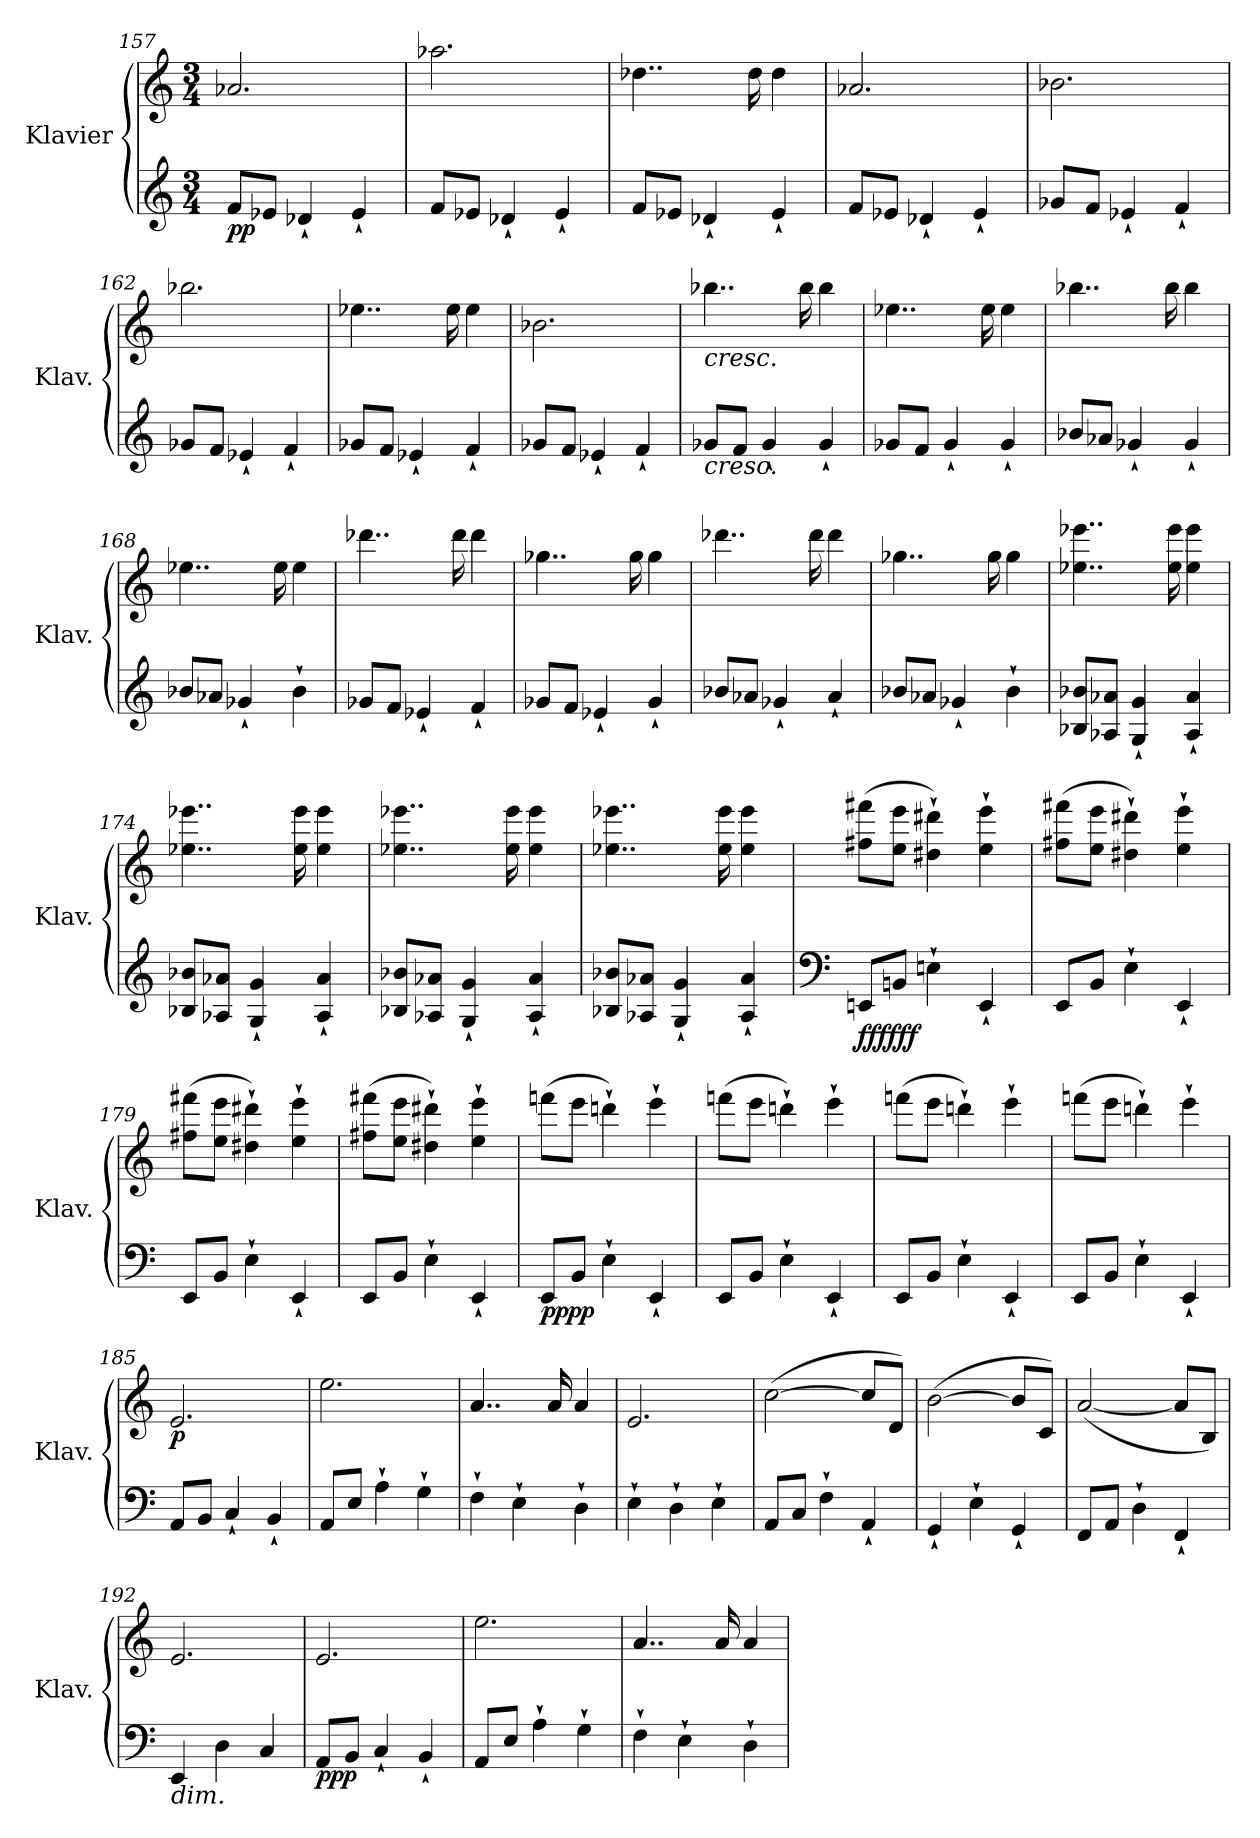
**kern	**kern	**dynam
*part1	*part1	*part1
*staff2	*staff1	*staff1/2
*I"Klavier	*	*
*I'Klav.	*	*
*clefG2	*clefG2	*
*k[]	*k[]	*
*M3/4	*M3/4	*
=157	=157	=157
!	!	!LO:DY:b=2
!	!	!LO:DY:n=1:b
8f/L	2.a-X/	p p
8e-X/J	.	.
4d-X`/	.	.
4e-`/	.	.
=158	=158	=158
8f/L	2.aa-X\	.
8e-X/J	.	.
4d-X`/	.	.
4e-`/	.	.
=159	=159	=159
8f/L	4..dd-X\	.
8e-X/J	.	.
4d-X`/	.	.
.	16dd-\	.
4e-`/	4dd-\	.
=160	=160	=160
8f/L	2.a-X/	.
8e-X/J	.	.
4d-X`/	.	.
4e-`/	.	.
=161	=161	=161
8g-X/L	2.b-X\	.
8f/J	.	.
4e-X`/	.	.
4f`/	.	.
=162	=162	=162
8g-X/L	2.bb-X\	.
8f/J	.	.
4e-X`/	.	.
4f`/	.	.
!!LO:LB:g=z
=163	=163	=163
8g-X/L	4..ee-X\	.
8f/J	.	.
4e-X`/	.	.
.	16ee-\	.
4f`/	4ee-\	.
=164	=164	=164
8g-X/L	2.b-X\	.
8f/J	.	.
4e-X`/	.	.
4f`/	.	.
=165	=165	=165
!	!LO:TX:b:i:t=cresc.	!
!LO:TX:b:i:t=cresc.	!	!
8g-X/L	4..bb-X\	.
8f/J	.	.
4g-`/	.	.
.	16bb-\	.
4g-`/	4bb-\	.
=166	=166	=166
8g-X/L	4..ee-X\	.
8f/J	.	.
4g-`/	.	.
.	16ee-\	.
4g-`/	4ee-\	.
=167	=167	=167
8b-X/L	4..bb-X\	.
8a-X/J	.	.
4g-X`/	.	.
.	16bb-\	.
4g-`/	4bb-\	.
=168	=168	=168
8b-X/L	4..ee-X\	.
8a-X/J	.	.
4g-X`/	.	.
.	16ee-\	.
4b-`\	4ee-\	.
=169	=169	=169
8g-X/L	4..ddd-X\	.
8f/J	.	.
4e-X`/	.	.
.	16ddd-\	.
4f`/	4ddd-\	.
!!LO:LB:g=z
=170	=170	=170
8g-X/L	4..gg-X\	.
8f/J	.	.
4e-X`/	.	.
.	16gg-\	.
4g-`/	4gg-\	.
=171	=171	=171
8b-X/L	4..ddd-X\	.
8a-X/J	.	.
4g-X`/	.	.
.	16ddd-\	.
4a-`/	4ddd-\	.
=172	=172	=172
8b-X/L	4..gg-X\	.
8a-X/J	.	.
4g-X`/	.	.
.	16gg-\	.
4b-`\	4gg-\	.
=173	=173	=173
8B-X/ 8b-X/L	4..ee-X\ 4..eee-X\	.
8A-X/ 8a-X/J	.	.
4G/` 4g/`	.	.
.	16ee-\ 16eee-\	.
4A-/` 4a-/`	4ee-\ 4eee-\	.
=174	=174	=174
8B-X/ 8b-X/L	4..ee-X\ 4..eee-X\	.
8A-X/ 8a-X/J	.	.
4G/` 4g/`	.	.
.	16ee-\ 16eee-\	.
4A-/` 4a-/`	4ee-\ 4eee-\	.
=175	=175	=175
8B-X/ 8b-X/L	4..ee-X\ 4..eee-X\	.
8A-X/ 8a-X/J	.	.
4G/` 4g/`	.	.
.	16ee-\ 16eee-\	.
4A-/` 4a-/`	4ee-\ 4eee-\	.
!!LO:PB:g=z
=176	=176	=176
8B-X/ 8b-X/L	4..ee-X\ 4..eee-X\	.
8A-X/ 8a-X/J	.	.
4G/` 4g/`	.	.
.	16ee-\ 16eee-\	.
4A-/` 4a-/`	4ee-\ 4eee-\	.
=177	=177	=177
*clefF4	*	*
!	!	!LO:DY:b=2
!	!	!LO:DY:n=1:b
!	!	!LO:DY:n=2:b
8EEn/L	(>8ff#X\ 8fff#X\L	ff ff ff
8BBn/J	8ee\ 8eee\J	.
4En`\	4dd#X\` 4ddd#X\`)	.
4EE`/	4ee\` 4eee\`	.
=178	=178	=178
8EE/L	(>8ff#X\ 8fff#X\L	.
8BB/J	8ee\ 8eee\J	.
4E`\	4dd#X\` 4ddd#X\`)	.
4EE`/	4ee\` 4eee\`	.
=179	=179	=179
8EE/L	(>8ff#X\ 8fff#X\L	.
8BB/J	8ee\ 8eee\J	.
4E`\	4dd#X\` 4ddd#X\`)	.
4EE`/	4ee\` 4eee\`	.
=180	=180	=180
8EE/L	(>8ff#X\ 8fff#X\L	.
8BB/J	8ee\ 8eee\J	.
4E`\	4dd#X\` 4ddd#X\`)	.
4EE`/	4ee\` 4eee\`	.
=181	=181	=181
!	!	!LO:DY:b=2
!	!	!LO:DY:n=1:b
8EE/L	(>8fffn\L	pp pp
8BB/J	8eee\J	.
4E`\	4dddn`\)	.
4EE`/	4eee`\	.
!!LO:LB:g=z
=182	=182	=182
8EE/L	(>8fffn\L	.
8BB/J	8eee\J	.
4E`\	4dddn`\)	.
4EE`/	4eee`\	.
=183	=183	=183
8EE/L	(>8fffn\L	.
8BB/J	8eee\J	.
4E`\	4dddn`\)	.
4EE`/	4eee`\	.
=184	=184	=184
8EE/L	(>8fffn\L	.
8BB/J	8eee\J	.
4E`\	4dddn`\)	.
4EE`/	4eee`\	.
=185	=185	=185
!	!	!LO:DY:b
8AA/L	2.e/	p
8BB/J	.	.
4C`/	.	.
4BB`/	.	.
=186	=186	=186
8AA/L	2.ee\	.
8E/J	.	.
4A`\	.	.
4G`\	.	.
=187	=187	=187
4F`\	4..a/	.
4E`\	.	.
.	16a/	.
4D`\	4a/	.
=188	=188	=188
4E`\	2.e/	.
4D`\	.	.
4E`\	.	.
=189	=189	=189
!	!	!LO:DY:b=2
!	!	!LO:DY:n=1:b
8AA/L	(>[2cc\	mf mf
8C/J	.	.
4F`\	.	.
4AA`/	8cc/L]	.
.	8d/J)	.
=190	=190	=190
4GG`/	(>[2b\	.
4E`\	.	.
4GG`/	8b/L]	.
.	8c/J)	.
!!LO:LB:g=z
=191	=191	=191
8FF/L	(<[2a/	.
8AA/J	.	.
4D`\	.	.
4FF`/	8a/L]	.
.	8B/J)	.
=192	=192	=192
!LO:TX:b:i:t=dim.	!	!
4EE/	2.e/	.
4D\	.	.
4C/	.	.
=193	=193	=193
!	!	!LO:DY:b=2
!	!	!LO:DY:n=1:b
8AA/L	2.e/	pp p
8BB/J	.	.
4C`/	.	.
4BB`/	.	.
=194	=194	=194
8AA/L	2.ee\	.
8E/J	.	.
4A`\	.	.
4G`\	.	.
=195	=195	=195
4F`\	4..a/	.
4E`\	.	.
.	16a/	.
4D`\	4a/	.
=	=	=
*-	*-	*-
